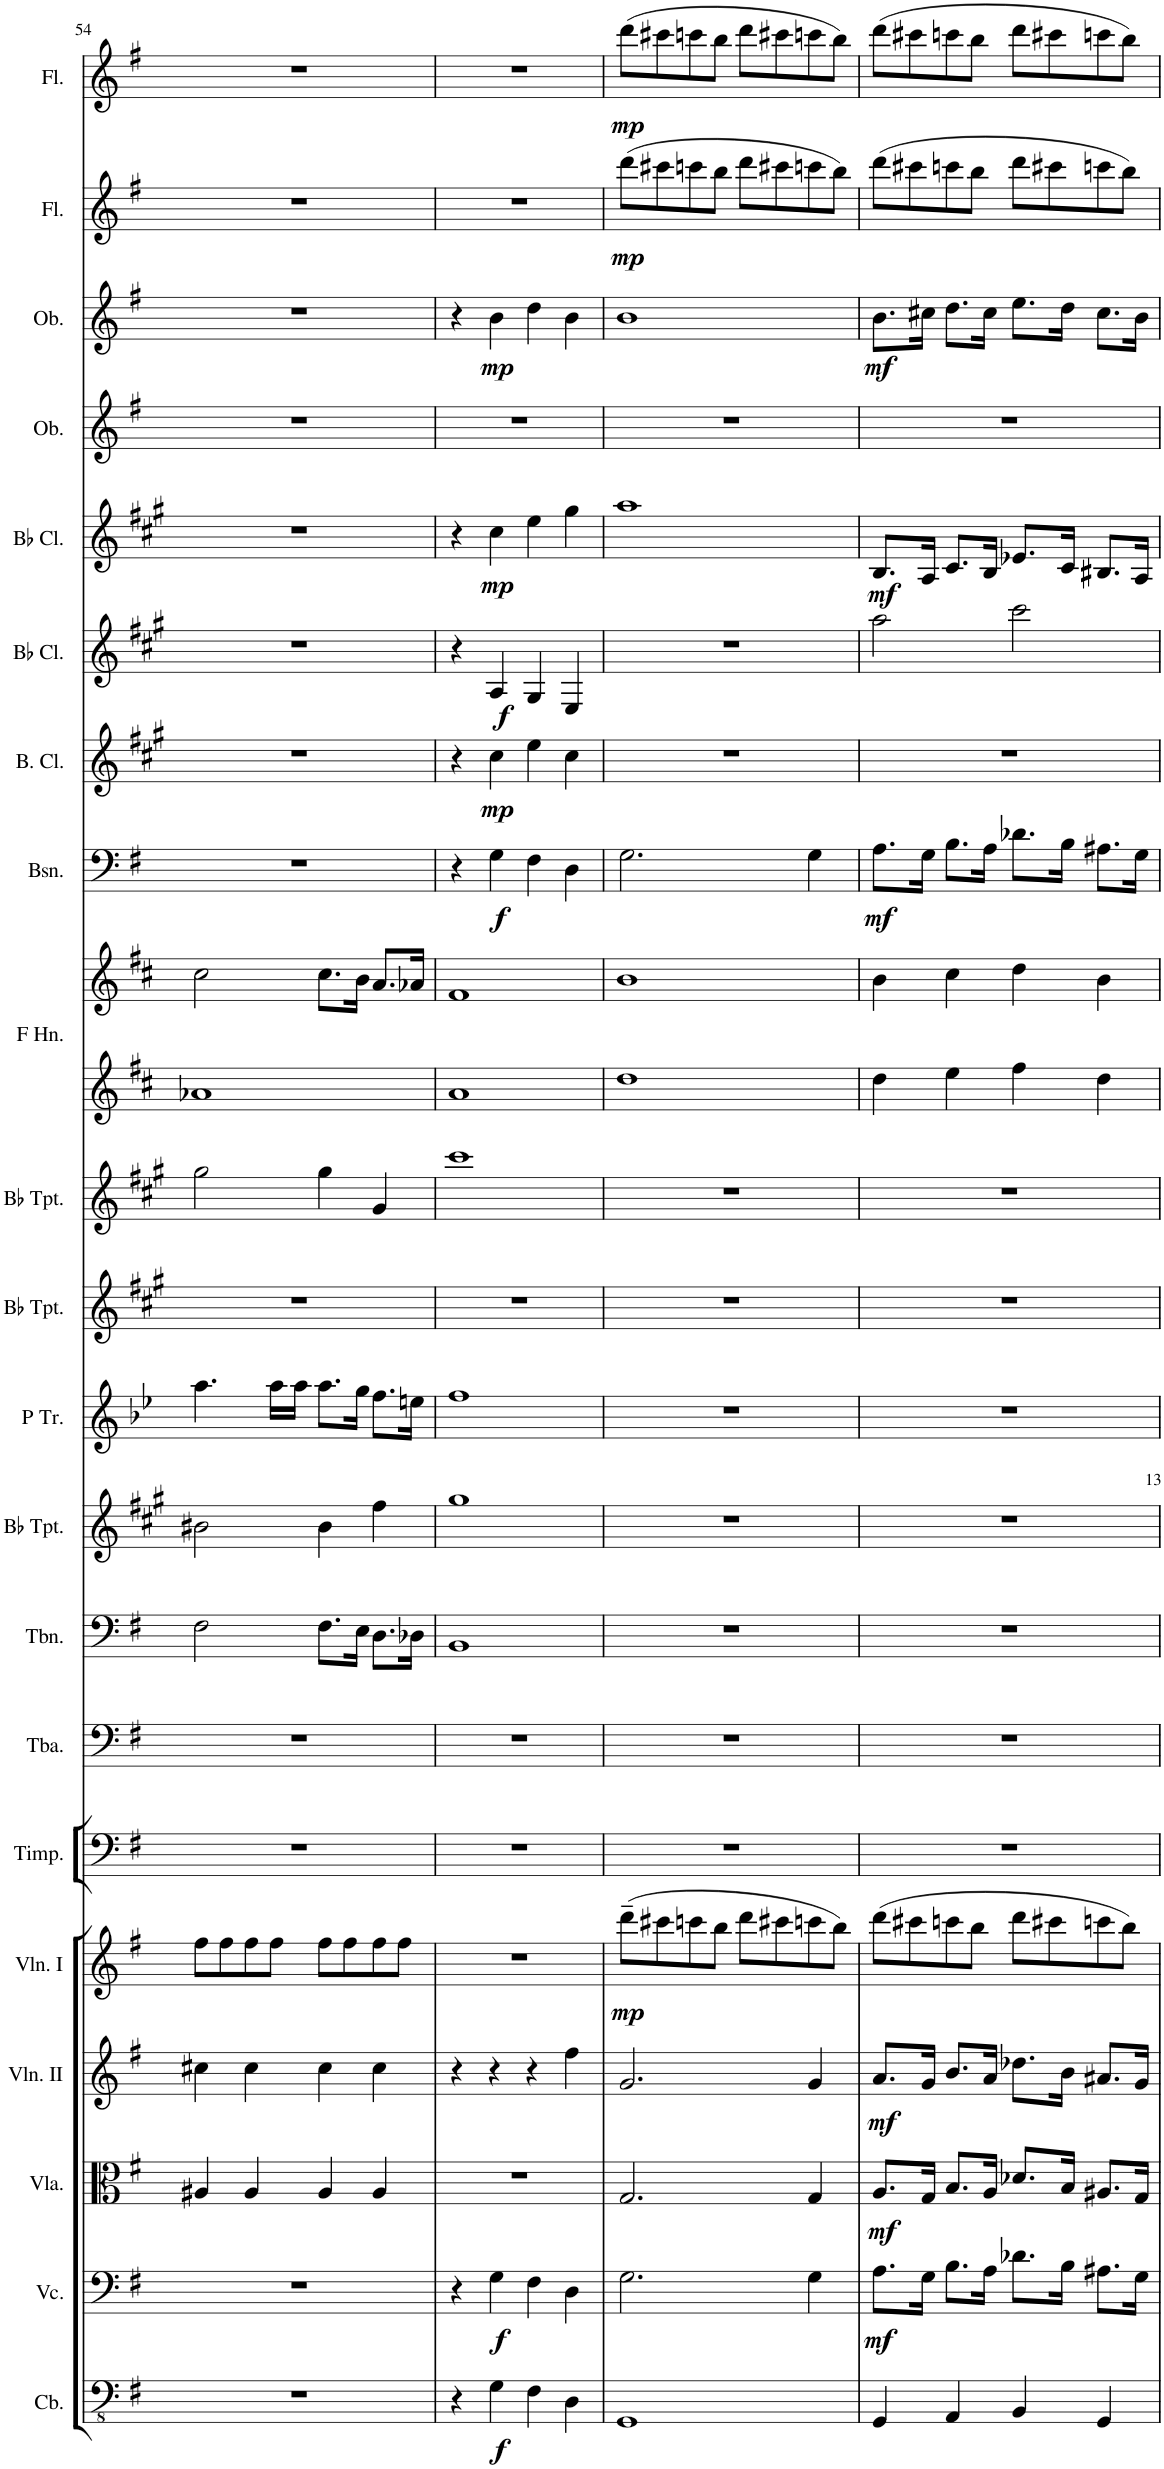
**kern	**dynam	**kern	**dynam	**kern	**dynam	**kern	**dynam	**kern	**dynam	**kern	**kern	**kern	**kern	**kern	**kern	**kern	**kern	**kern	**kern	**dynam	**kern	**dynam	**kern	**dynam	**kern	**dynam	**kern	**kern	**dynam	**kern	**dynam	**kern	**dynam
*part21	*part21	*part20	*part20	*part19	*part19	*part18	*part18	*part17	*part17	*part16	*part15	*part14	*part13	*part12	*part11	*part10	*part9	*part9	*part8	*part8	*part7	*part7	*part6	*part6	*part5	*part5	*part4	*part3	*part3	*part2	*part2	*part1	*part1
*staff22	*staff22	*staff21	*staff21	*staff20	*staff20	*staff19	*staff19	*staff18	*staff18	*staff17	*staff16	*staff15	*staff14	*staff13	*staff12	*staff11	*staff10	*staff9	*staff8	*staff8	*staff7	*staff7	*staff6	*staff6	*staff5	*staff5	*staff4	*staff3	*staff3	*staff2	*staff2	*staff1	*staff1
*I"Contrabasses	*	*I"Violoncellos	*	*I"Violas	*	*I"Violins II	*	*I"Violins I	*	*I"Timpani	*I"Tuba	*I"Trombone	*I"Trumpet 2	*I"Piccolo Trumpet	*I"Bb Trumpet	*I"Trumpet 1	*I"Horns in F	*	*I"Bassoons	*	*I"Bass Clarinet	*	*I"Clarinet 2	*	*I"Clarinet 1	*	*I"Oboe 2	*I"Oboe 1	*	*I"Flute 2	*	*I"Flute 1	*
*I'Cb.	*	*I'Vc.	*	*I'Vla.	*	*I'Vln. II	*	*I'Vln. I	*	*I'Timp.	*I'Tba.	*I'Tbn.	*	*I'P Tr.	*I'Bb Tpt.	*	*	*	*I'Bsn.	*	*I'B. Cl.	*	*	*	*	*	*I'Ob.	*I'Ob.	*	*I'Fl.	*	*I'Fl.	*
!!LO:PB:g=z
*clefFv4	*	*clefF4	*	*clefC3	*	*clefG2	*	*clefG2	*	*clefF4	*clefF4	*clefF4	*clefG2	*clefG2	*clefG2	*clefG2	*clefG2	*clefG2	*clefF4	*	*clefG2	*	*clefG2	*	*clefG2	*	*clefG2	*clefG2	*	*clefG2	*	*clefG2	*
*Trd7c12	*	*	*	*	*	*	*	*	*	*	*	*	*Trd1c2	*Trd2c3	*Trd1c2	*Trd1c2	*Trd4c7	*Trd4c7	*	*	*Trd8c14	*	*Trd1c2	*	*Trd1c2	*	*	*	*	*	*	*	*
*k[f#]	*	*k[f#]	*	*k[f#]	*	*k[f#]	*	*k[f#]	*	*k[f#]	*k[f#]	*k[f#]	*k[f#c#g#]	*k[b-e-]	*k[f#c#g#]	*k[f#c#g#]	*k[f#c#]	*k[f#c#]	*k[f#]	*	*k[f#c#g#]	*	*k[f#c#g#]	*	*k[f#c#g#]	*	*k[f#]	*k[f#]	*	*k[f#]	*	*k[f#]	*
*M4/4	*	*M4/4	*	*M4/4	*	*M4/4	*	*M4/4	*	*M4/4	*M4/4	*M4/4	*M4/4	*M4/4	*M4/4	*M4/4	*M4/4	*M4/4	*M4/4	*	*M4/4	*	*M4/4	*	*M4/4	*	*M4/4	*M4/4	*	*M4/4	*	*M4/4	*
=54	=54	=54	=54	=54	=54	=54	=54	=54	=54	=54	=54	=54	=54	=54	=54	=54	=54	=54	=54	=54	=54	=54	=54	=54	=54	=54	=54	=54	=54	=54	=54	=54	=54
1r	.	1r	.	4A#X/	.	4cc#X\	.	8ff#\L	.	1r	1r	2F#\	2b#X\	4.aa\	1r	2gg#\	1a-X	2cc#\	1r	.	1r	.	1r	.	1r	.	1r	1r	.	1r	.	1r	.
.	.	.	.	.	.	.	.	8ff#\	.	.	.	.	.	.	.	.	.	.	.	.	.	.	.	.	.	.	.	.	.	.	.	.	.
.	.	.	.	4A#/	.	4cc#\	.	8ff#\	.	.	.	.	.	.	.	.	.	.	.	.	.	.	.	.	.	.	.	.	.	.	.	.	.
.	.	.	.	.	.	.	.	8ff#\J	.	.	.	.	.	16aa\LL	.	.	.	.	.	.	.	.	.	.	.	.	.	.	.	.	.	.	.
.	.	.	.	.	.	.	.	.	.	.	.	.	.	16aa\JJ	.	.	.	.	.	.	.	.	.	.	.	.	.	.	.	.	.	.	.
.	.	.	.	4A#/	.	4cc#\	.	8ff#\L	.	.	.	8.F#\L	4b#\	8.aa\L	.	4gg#\	.	8.cc#\L	.	.	.	.	.	.	.	.	.	.	.	.	.	.	.
.	.	.	.	.	.	.	.	8ff#\	.	.	.	.	.	.	.	.	.	.	.	.	.	.	.	.	.	.	.	.	.	.	.	.	.
.	.	.	.	.	.	.	.	.	.	.	.	16E\Jk	.	16gg\Jk	.	.	.	16b\Jk	.	.	.	.	.	.	.	.	.	.	.	.	.	.	.
.	.	.	.	4A#/	.	4cc#\	.	8ff#\	.	.	.	8.D\L	4ff#\	8.ff\L	.	4g#/	.	8.a/L	.	.	.	.	.	.	.	.	.	.	.	.	.	.	.
.	.	.	.	.	.	.	.	8ff#\J	.	.	.	.	.	.	.	.	.	.	.	.	.	.	.	.	.	.	.	.	.	.	.	.	.
.	.	.	.	.	.	.	.	.	.	.	.	16D-X\Jk	.	16een\Jk	.	.	.	16a-X/Jk	.	.	.	.	.	.	.	.	.	.	.	.	.	.	.
=55	=55	=55	=55	=55	=55	=55	=55	=55	=55	=55	=55	=55	=55	=55	=55	=55	=55	=55	=55	=55	=55	=55	=55	=55	=55	=55	=55	=55	=55	=55	=55	=55	=55
4r	.	4r	.	1r	.	4r	.	1r	.	1r	1r	1BB	1gg#	1ff	1r	1ccc#	1a	1f#	4r	.	4r	.	4r	.	4r	.	1r	4r	.	1r	.	1r	.
!	!LO:DY:b	!	!LO:DY:b	!	!	!	!	!	!	!	!	!	!	!	!	!	!	!	!	!LO:DY:b	!	!LO:DY:b	!	!LO:DY:b	!	!LO:DY:b	!	!	!LO:DY:b	!	!	!	!
4GG\	f	4G\	f	.	.	4r	.	.	.	.	.	.	.	.	.	.	.	.	4G\	f	4cc#\	mp	4A/	f	4cc#\	mp	.	4b\	mp	.	.	.	.
4FF#\	.	4F#\	.	.	.	4r	.	.	.	.	.	.	.	.	.	.	.	.	4F#\	.	4ee\	.	4G#/	.	4ee\	.	.	4dd\	.	.	.	.	.
4DD\	.	4D\	.	.	.	4ff#\	.	.	.	.	.	.	.	.	.	.	.	.	4D\	.	4cc#\	.	4E/	.	4gg#\	.	.	4b\	.	.	.	.	.
=56	=56	=56	=56	=56	=56	=56	=56	=56	=56	=56	=56	=56	=56	=56	=56	=56	=56	=56	=56	=56	=56	=56	=56	=56	=56	=56	=56	=56	=56	=56	=56	=56	=56
!	!	!	!	!	!	!	!	!	!LO:DY:b	!	!	!	!	!	!	!	!	!	!	!	!	!	!	!	!	!	!	!	!	!	!LO:DY:b	!	!LO:DY:b
1GGG	.	2.G\	.	2.G/	.	2.g/	.	(8ddd~\L	mp	1r	1r	1r	1r	1r	1r	1r	1dd	1b	2.G\	.	1r	.	1r	.	1aa	.	1r	1b	.	(8ddd\L	mp	(8ddd\L	mp
.	.	.	.	.	.	.	.	8ccc#X\	.	.	.	.	.	.	.	.	.	.	.	.	.	.	.	.	.	.	.	.	.	8ccc#X\	.	8ccc#X\	.
.	.	.	.	.	.	.	.	8cccn\	.	.	.	.	.	.	.	.	.	.	.	.	.	.	.	.	.	.	.	.	.	8cccn\	.	8cccn\	.
.	.	.	.	.	.	.	.	8bb\J	.	.	.	.	.	.	.	.	.	.	.	.	.	.	.	.	.	.	.	.	.	8bb\J	.	8bb\J	.
.	.	.	.	.	.	.	.	8ddd\L	.	.	.	.	.	.	.	.	.	.	.	.	.	.	.	.	.	.	.	.	.	8ddd\L	.	8ddd\L	.
.	.	.	.	.	.	.	.	8ccc#X\	.	.	.	.	.	.	.	.	.	.	.	.	.	.	.	.	.	.	.	.	.	8ccc#X\	.	8ccc#X\	.
.	.	4G\	.	4G/	.	4g/	.	8cccn\	.	.	.	.	.	.	.	.	.	.	4G\	.	.	.	.	.	.	.	.	.	.	8cccn\	.	8cccn\	.
.	.	.	.	.	.	.	.	8bb\J)	.	.	.	.	.	.	.	.	.	.	.	.	.	.	.	.	.	.	.	.	.	8bb\J)	.	8bb\J)	.
=57	=57	=57	=57	=57	=57	=57	=57	=57	=57	=57	=57	=57	=57	=57	=57	=57	=57	=57	=57	=57	=57	=57	=57	=57	=57	=57	=57	=57	=57	=57	=57	=57	=57
!	!	!	!LO:DY:b	!	!LO:DY:b	!	!LO:DY:b	!	!	!	!	!	!	!	!	!	!	!	!	!LO:DY:b	!	!	!	!	!	!LO:DY:b	!	!	!LO:DY:b	!	!	!	!
4GGG/	.	8.A\L	mf	8.A/L	mf	8.a/L	mf	(8ddd\L	.	1r	1r	1r	1r	1r	1r	1r	4dd\	4b\	8.A\L	mf	1r	.	2aa\	.	8.B/L	mf	1r	8.b\L	mf	(8ddd\L	.	(8ddd\L	.
.	.	.	.	.	.	.	.	8ccc#X\	.	.	.	.	.	.	.	.	.	.	.	.	.	.	.	.	.	.	.	.	.	8ccc#X\	.	8ccc#X\	.
.	.	16G\Jk	.	16G/Jk	.	16g/Jk	.	.	.	.	.	.	.	.	.	.	.	.	16G\Jk	.	.	.	.	.	16A/Jk	.	.	16cc#X\Jk	.	.	.	.	.
4AAA/	.	8.B\L	.	8.B/L	.	8.b/L	.	8cccn\	.	.	.	.	.	.	.	.	4ee\	4cc#\	8.B\L	.	.	.	.	.	8.c#/L	.	.	8.dd\L	.	8cccn\	.	8cccn\	.
.	.	.	.	.	.	.	.	8bb\J	.	.	.	.	.	.	.	.	.	.	.	.	.	.	.	.	.	.	.	.	.	8bb\J	.	8bb\J	.
.	.	16A\Jk	.	16A/Jk	.	16a/Jk	.	.	.	.	.	.	.	.	.	.	.	.	16A\Jk	.	.	.	.	.	16B/Jk	.	.	16cc#\Jk	.	.	.	.	.
4BBB/	.	8.d-X\L	.	8.d-X/L	.	8.dd-X\L	.	8ddd\L	.	.	.	.	.	.	.	.	4ff#\	4dd\	8.d-X\L	.	.	.	2ccc#\	.	8.e-X/L	.	.	8.ee\L	.	8ddd\L	.	8ddd\L	.
.	.	.	.	.	.	.	.	8ccc#X\	.	.	.	.	.	.	.	.	.	.	.	.	.	.	.	.	.	.	.	.	.	8ccc#X\	.	8ccc#X\	.
.	.	16B\Jk	.	16B/Jk	.	16b\Jk	.	.	.	.	.	.	.	.	.	.	.	.	16B\Jk	.	.	.	.	.	16c#/Jk	.	.	16dd\Jk	.	.	.	.	.
4GGG/	.	8.A#X\L	.	8.A#X/L	.	8.a#X/L	.	8cccn\	.	.	.	.	.	.	.	.	4dd\	4b\	8.A#X\L	.	.	.	.	.	8.B#X/L	.	.	8.cc#\L	.	8cccn\	.	8cccn\	.
.	.	.	.	.	.	.	.	8bb\J)	.	.	.	.	.	.	.	.	.	.	.	.	.	.	.	.	.	.	.	.	.	8bb\J)	.	8bb\J)	.
.	.	16G\Jk	.	16G/Jk	.	16g/Jk	.	.	.	.	.	.	.	.	.	.	.	.	16G\Jk	.	.	.	.	.	16A/Jk	.	.	16b\Jk	.	.	.	.	.
=	=	=	=	=	=	=	=	=	=	=	=	=	=	=	=	=	=	=	=	=	=	=	=	=	=	=	=	=	=	=	=	=	=
*-	*-	*-	*-	*-	*-	*-	*-	*-	*-	*-	*-	*-	*-	*-	*-	*-	*-	*-	*-	*-	*-	*-	*-	*-	*-	*-	*-	*-	*-	*-	*-	*-	*-
